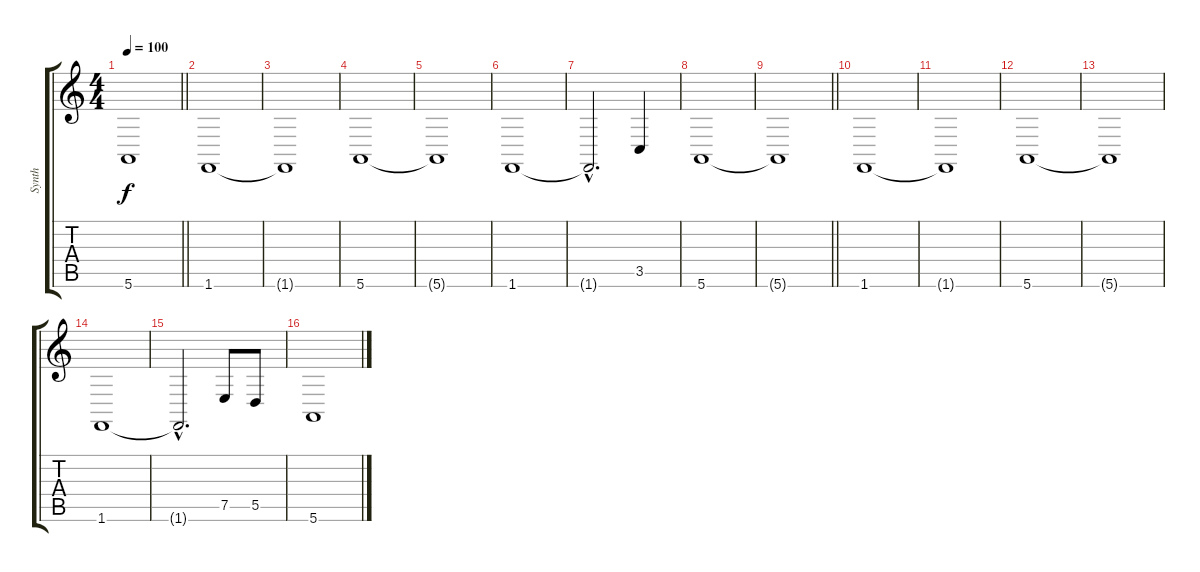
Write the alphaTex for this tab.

\track ("Synth" "Synth") {instrument pad8sweep}
\staff {score tabs}
\tuning (E4 B3 G3 D3 A2 E2) {hide}
\ts (4 4)
\tempo 100
\clef g2
\barLineRight lightlight
\ks c
5.6{t}.1{dy f} |
\section ("" "")
1.6.1 |
1.6{t}.1 |
5.6.1 |
5.6{t}.1 |
1.6.1 |
1.6{hac t}.2{d} 3.5.4 |
5.6.1 |
\barLineRight lightlight
5.6{t}.1 |
\section ("" "")
1.6.1 |
1.6{t}.1 |
5.6.1 |
5.6{t}.1 |
1.6.1 |
1.6{hac t}.2{d} 7.5.8 5.5.8 |
5.6.1
